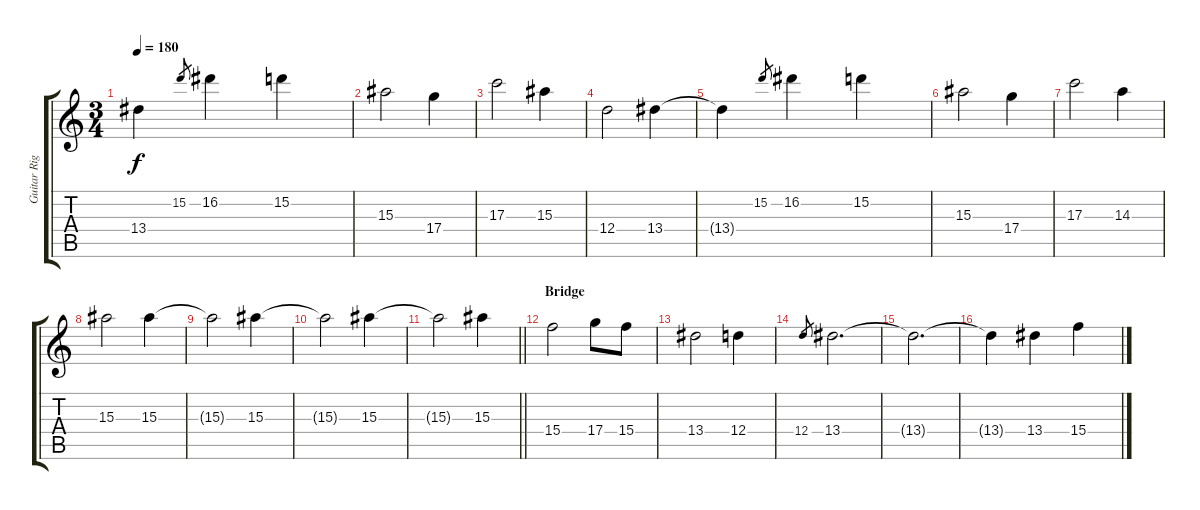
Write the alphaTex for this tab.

\track ("Guitar Right" "Guitar Rig") {instrument acousticguitarnylon}
\staff {score tabs}
\tuning (E4 B3 G3 D3 A2 E2) {hide}
\ts (3 4)
\tempo 180
\clef g2
\ks c
13.4{t}.4{dy f} 15.2.8{gr} 16.2.4 15.2.4 |
15.3.2 17.4.4 |
17.3.2 15.3.4 |
12.4.2 13.4.4 |
13.4{t}.4 15.2.8{gr} 16.2.4 15.2.4 |
15.3.2 17.4.4 |
17.3.2 14.3.4 |
15.3.2 15.3.4 |
15.3{t}.2 15.3.4 |
15.3{t}.2 15.3.4 |
\barLineRight lightlight
15.3{t}.2 15.3.4 |
\section ("" "Bridge")
15.4.2 17.4.8 15.4.8 |
13.4.2 12.4.4 |
12.4.8{gr} 13.4.2{d} |
13.4{t}.2{d} |
13.4{t}.4 13.4.4 15.4.4
